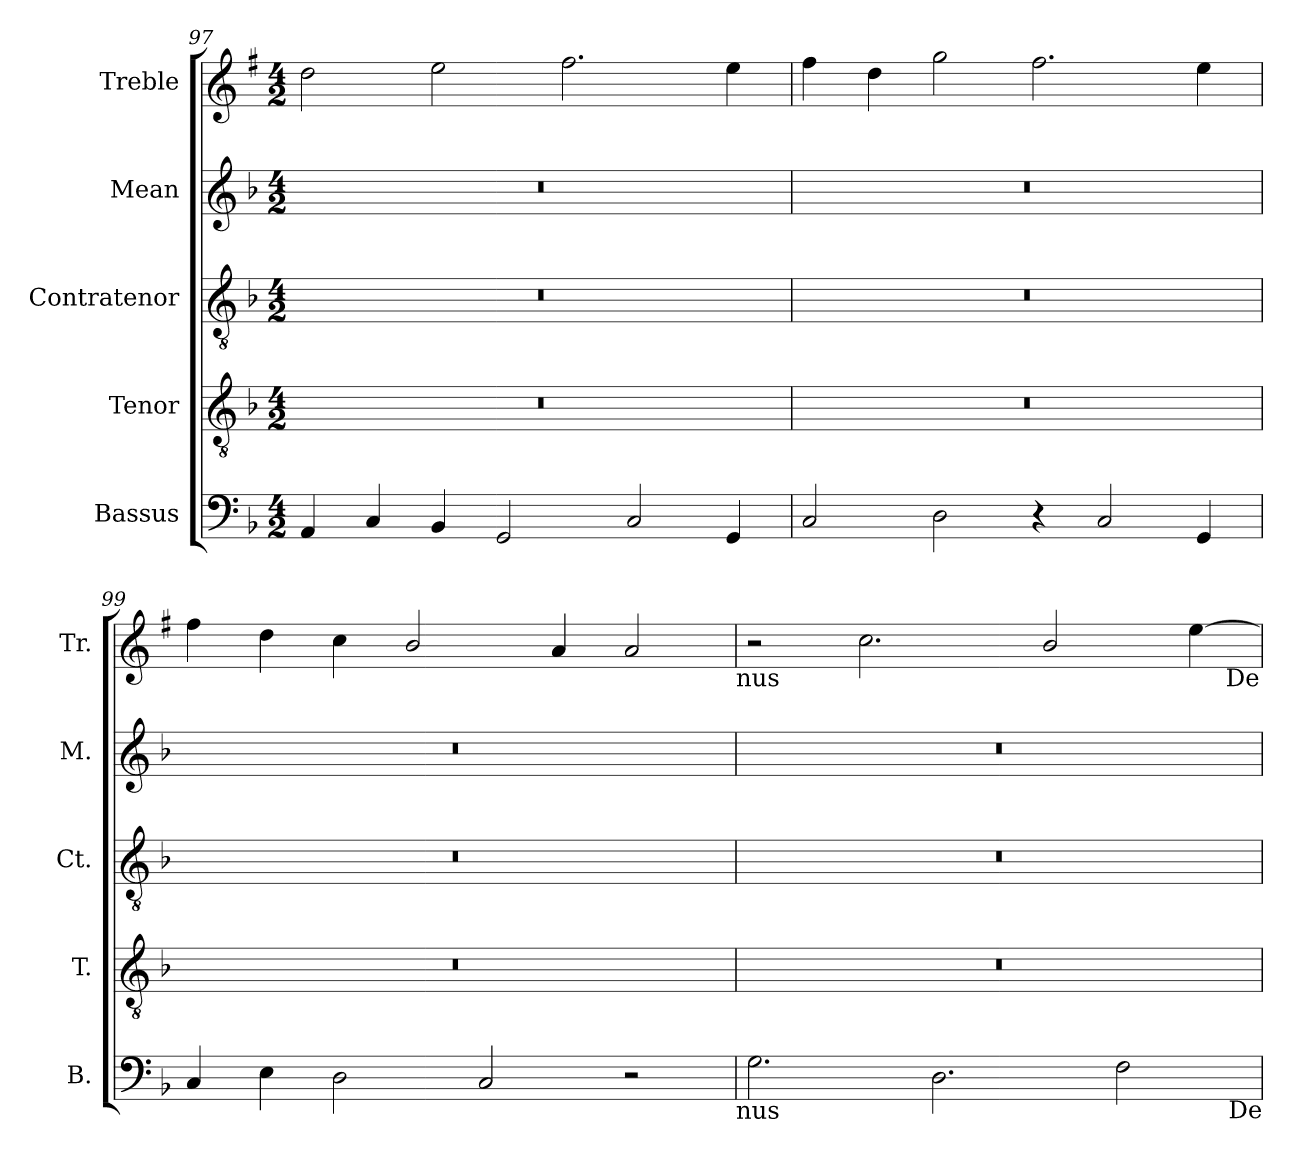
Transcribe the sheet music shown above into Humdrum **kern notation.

**kern	**kern	**kern	**kern	**kern
*part5	*part4	*part3	*part2	*part1
*staff5	*staff4	*staff3	*staff2	*staff1
*I"Bassus	*I"Tenor	*I"Contratenor	*I"Mean	*I"Treble
*I'B.	*I'T.	*I'Ct.	*I'M.	*I'Tr.
*clefF4	*clefGv2	*clefGv2	*clefG2	*clefG2
*ITrd7c12	*	*	*	*ITrd1c2
*k[b-]	*k[b-]	*k[b-]	*k[b-]	*k[b-]
*F:	*F:	*F:	*F:	*F:
*M4/2	*M4/2	*M4/2	*M4/2	*M4/2
=97	=97	=97	=97	=97
4AAA/	0r	0r	0r	2cc\
4CC/	.	.	.	.
4BBB-/	.	.	.	2dd\
2GGG/	.	.	.	.
.	.	.	.	2.ee\
2CC/	.	.	.	.
4GGG/	.	.	.	4dd\
=98	=98	=98	=98	=98
2CC/	0r	0r	0r	4ee\
.	.	.	.	4cc\
2DD\	.	.	.	2ff\
4r	.	.	.	2.ee\
2CC/	.	.	.	.
4GGG/	.	.	.	4dd\
=99	=99	=99	=99	=99
4CC/	0r	0r	0r	4ee\
4EE\	.	.	.	4cc\
2DD\	.	.	.	4b-\
.	.	.	.	2a/
2CC/	.	.	.	.
.	.	.	.	4g/
2r	.	.	.	2g/
!	!	!	!	!LO:TX:b:t=nus
!LO:TX:b:t=nus	!	!	!	!
=100	=100	=100	=100	=100
2.GG\	0r	0r	0r	2r
.	.	.	.	2.b-\
2.DD\	.	.	.	.
.	.	.	.	2a/
2FF\	.	.	.	.
.	.	.	.	[<4dd\
!	!	!	!	!LO:TX:b:t=De
!LO:TX:b:t=De	!	!	!	!
=	=	=	=	=
*-	*-	*-	*-	*-
